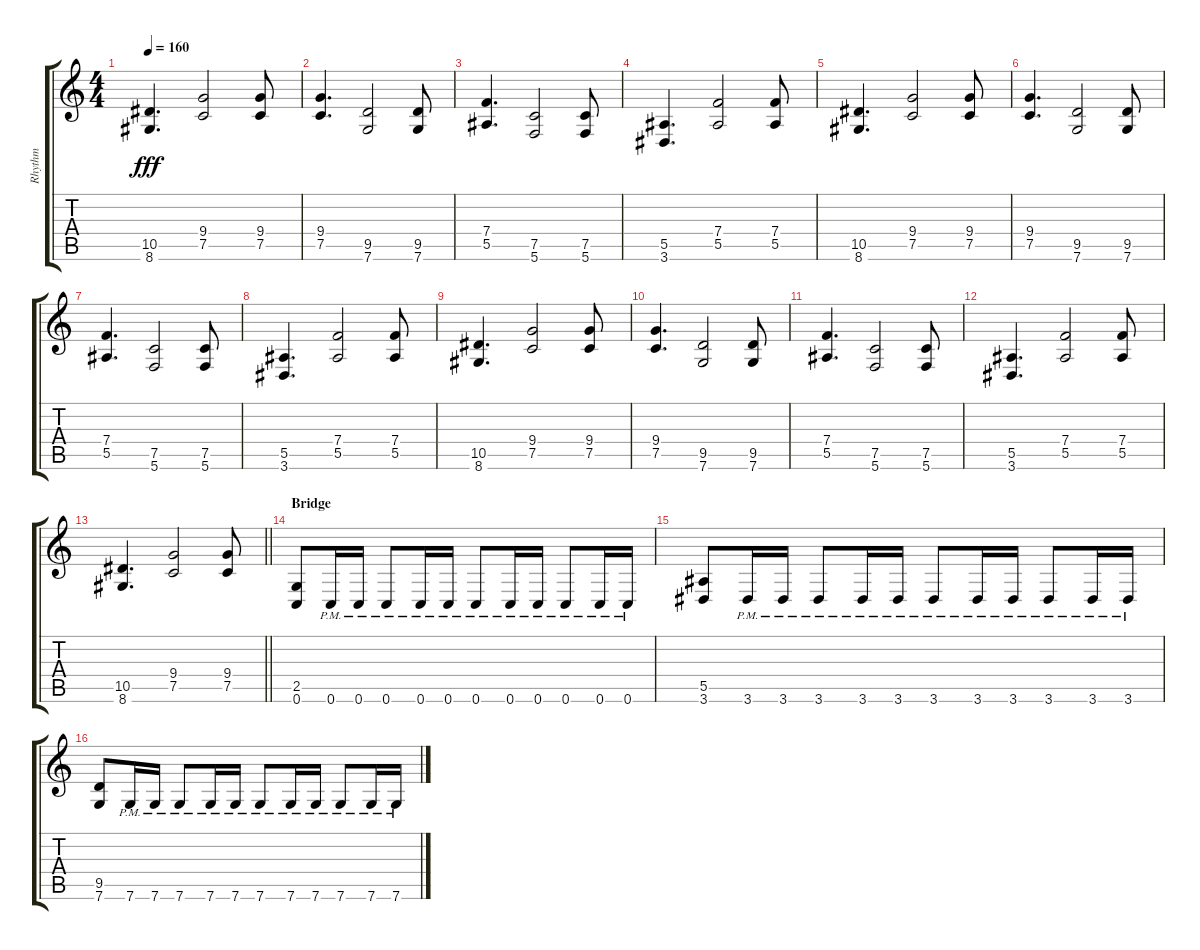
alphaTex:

\track ("Rhythm" "Rhythm") {instrument distortionguitar}
\staff {score tabs}
\tuning (C4 G3 Eb3 Bb2 F2 C2) {hide}
\ts (4 4)
\tempo 160
\clef g2
\ks c
(10.5 8.6).4{d dy fff} (9.4 7.5).2 (9.4 7.5).8 |
(9.4 7.5).4{d} (9.5 7.6).2 (9.5 7.6).8 |
(7.4 5.5).4{d} (7.5 5.6).2 (7.5 5.6).8 |
(5.5 3.6).4{d} (7.4 5.5).2 (7.4 5.5).8 |
(10.5 8.6).4{d} (9.4 7.5).2 (9.4 7.5).8 |
(9.4 7.5).4{d} (9.5 7.6).2 (9.5 7.6).8 |
(7.4 5.5).4{d} (7.5 5.6).2 (7.5 5.6).8 |
(5.5 3.6).4{d} (7.4 5.5).2 (7.4 5.5).8 |
(10.5 8.6).4{d} (9.4 7.5).2 (9.4 7.5).8 |
(9.4 7.5).4{d} (9.5 7.6).2 (9.5 7.6).8 |
(7.4 5.5).4{d} (7.5 5.6).2 (7.5 5.6).8 |
(5.5 3.6).4{d} (7.4 5.5).2 (7.4 5.5).8 |
\barLineRight lightlight
(10.5 8.6).4{d} (9.4 7.5).2 (9.4 7.5).8 |
\section ("" "Bridge")
(2.5 0.6).8 0.6{pm}.16 0.6{pm}.16 0.6{pm}.8 0.6{pm}.16 0.6{pm}.16 0.6{pm}.8 0.6{pm}.16 0.6{pm}.16 0.6{pm}.8 0.6{pm}.16 0.6{pm}.16 |
(5.5 3.6).8 3.6{pm}.16 3.6{pm}.16 3.6{pm}.8 3.6{pm}.16 3.6{pm}.16 3.6{pm}.8 3.6{pm}.16 3.6{pm}.16 3.6{pm}.8 3.6{pm}.16 3.6{pm}.16 |
(9.5 7.6).8 7.6{pm}.16 7.6{pm}.16 7.6{pm}.8 7.6{pm}.16 7.6{pm}.16 7.6{pm}.8 7.6{pm}.16 7.6{pm}.16 7.6{pm}.8 7.6{pm}.16 7.6{pm}.16
